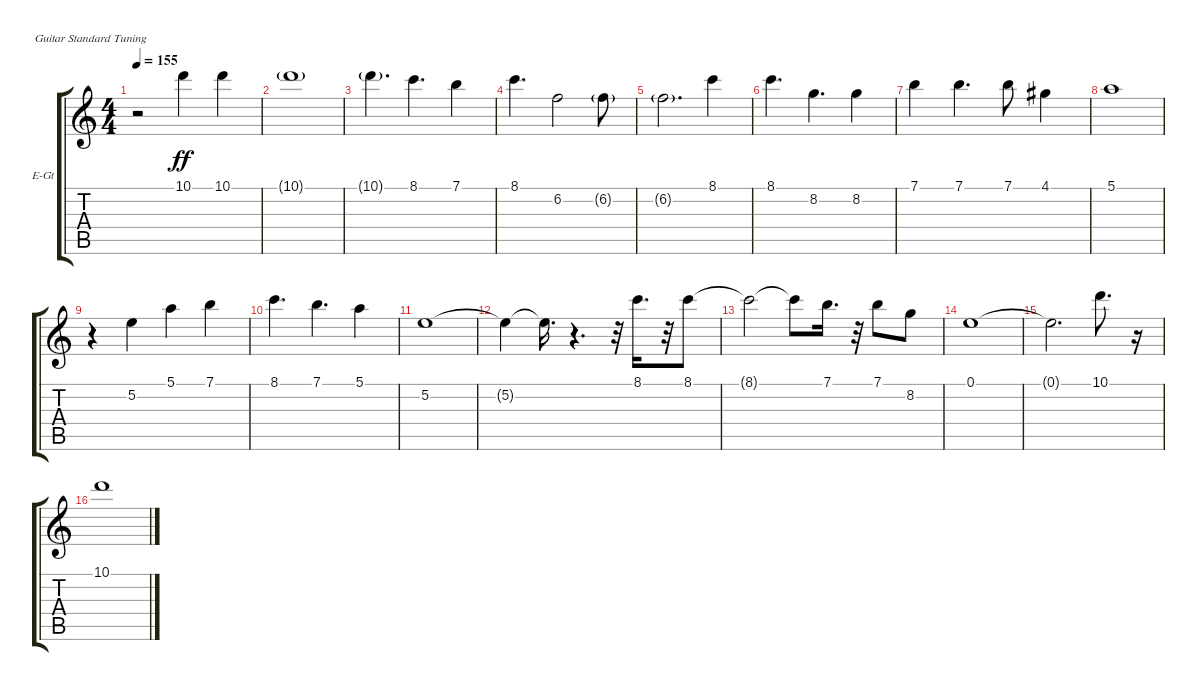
\bracketExtendMode groupsimilarinstruments
\firstSystemTrackNameOrientation horizontal
\otherSystemsTrackNameOrientation horizontal
\track ("В. Бутусов (Вокал)" "E-Gt") {instrument electricguitarclean}
\staff {score tabs}
\tuning (E4 B3 G3 D3 A2 E2)
\ts (4 4)
\tempo 155
\clef g2
\ks c
r.2{dy ff} 10.1.4 10.1.4 |
10.1{g}.1 |
10.1{g}.4{d} 8.1.4{d} 7.1.4 |
8.1.4{d} 6.2.2 6.2{g}.8 |
6.2{g}.2{d} 8.1.4 |
8.1.4{d} 8.2.4{d} 8.2.4 |
7.1.4 7.1.4{d} 7.1.8 4.1.4 |
5.1.1 |
r.4 5.2.4 5.1.4 7.1.4 |
8.1.4{d} 7.1.4{d} 5.1.4 |
5.2.1 |
5.2{t}.4 5.2{t}.16{d} r.4{d} r.32 8.1.16{d} r.32 8.1.8 |
8.1{t}.2 8.1{t}.8 7.1.16{d} r.32 7.1.8 8.2.8 |
0.1.1 |
0.1{t}.2{d} 10.1.8{d} r.16 |
10.1.1
